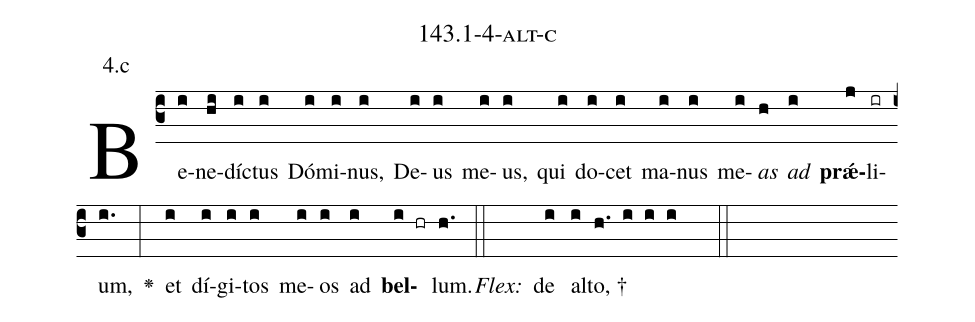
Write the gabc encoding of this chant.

name: 143.1-4-alt-c;
annotation: 4.c;
%%
(c3)Be(i)ne(hi)díc(i)tus(i) Dó(i)mi(i)nus,(i) De(i)us(i) me(i)us,(i) qui(i) do(i)cet(i) ma(i)nus(i) me(i)<i>as</i>(h) <i>ad</i>(i) <b>prǽ</b>(j)li(ir)um,(i.) <v>\greheightstar</v>(:) et(i) dí(i)gi(i)tos(i) me(i)os(i) ad(i) <b>bel</b>(i hr)lum.(h.) (::)
<i>Flex:</i>()  de(i) al(i)to, †(h. i i i  ::)

%E(i) u(i) o(i) u(i) a(i) e.(h.) (::)
